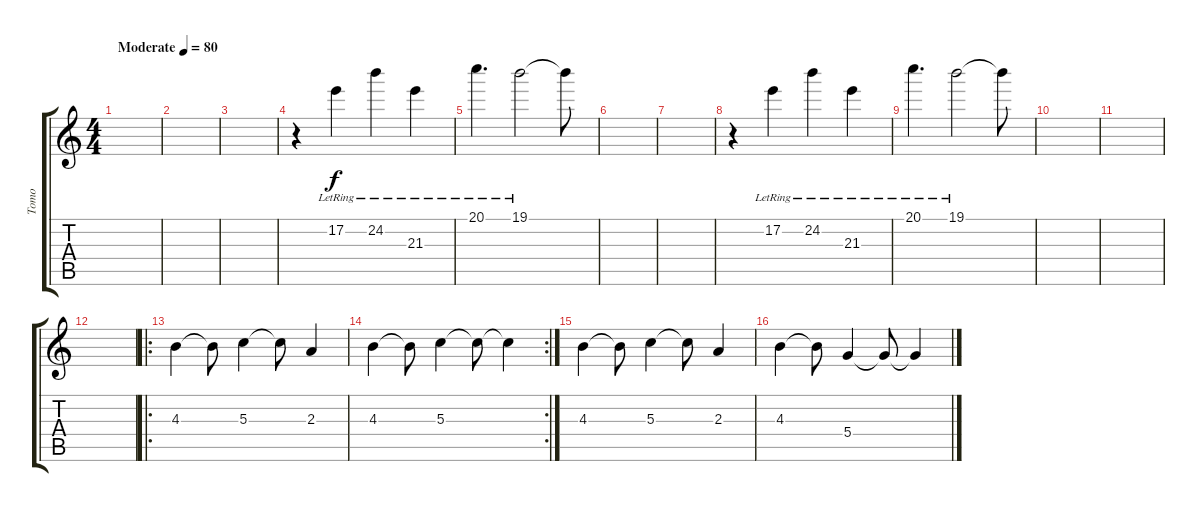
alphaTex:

\track ("Tomo" "Tomo") {instrument electricguitarjazz}
\staff {score tabs}
\tuning (E4 B3 G3 D3 A2 E2) {hide}
\ts (4 4)
\tempo (80 "Moderate")
\clef g2
\ks c
|
|
|
r.4 17.2{lr}.4 24.2{lr}.4 21.3{lr}.4 |
20.1{lr}.4{d} 19.1{lr}.2 19.1{t}.8 |
|
|
r.4 17.2{lr}.4 24.2{lr}.4 21.3{lr}.4 |
20.1{lr}.4{d} 19.1{lr}.2 19.1{t}.8 |
|
|
|
\ro
4.3.4{volume 10 instrument electricguitarjazz} 4.3{t}.8 5.3.4 5.3{t}.8 2.3.4 |
\rc 2
4.3.4 4.3{t}.8 5.3.4 5.3{t}.8 5.3{t}.4 |
4.3.4 4.3{t}.8 5.3.4 5.3{t}.8 2.3.4 |
4.3.4 4.3{t}.8 5.4.4 5.4{t}.8 5.4{t}.4
